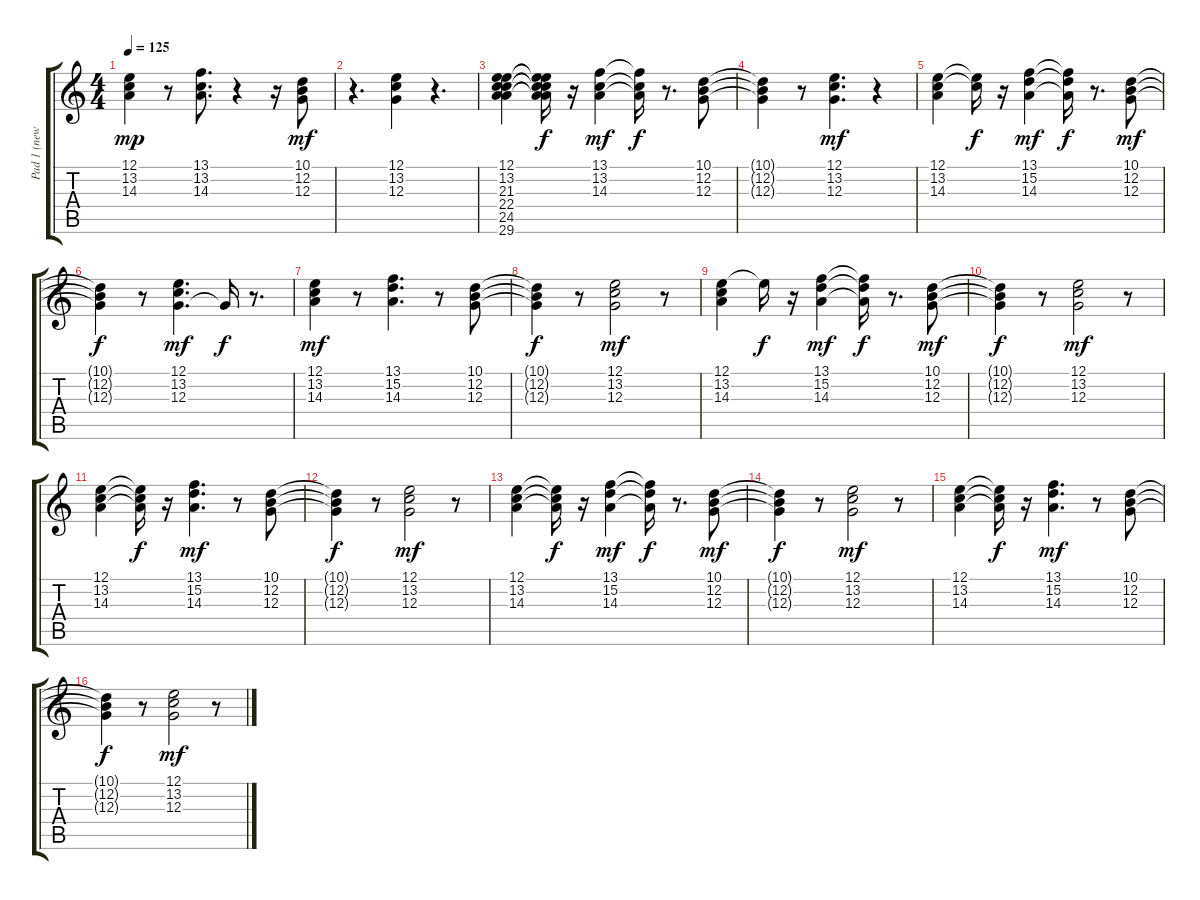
\track ("Pad 1 (new age)" "Pad 1 (new") {instrument pad1newage}
\staff {score tabs}
\tuning (E4 B3 G3 D3 A2 E2) {hide}
\ts (4 4)
\tempo 125
\clef g2
\ks c
(12.1 13.2 14.3).4{dy mp} r.8 (13.1 13.2 14.3).8{d} r.4 r.16 (10.1 12.2 12.3).8{dy mf} |
r.4{d} (12.1 13.2 12.3).4 r.4{d} |
(12.1 13.2 21.3 22.4 24.5 29.6).4 (12.1{t} 13.2{t} 21.3{t} 22.4{t} 24.5{t} 29.6{t}).16{dy f} r.16 (13.1 13.2 14.3).4{dy mf} (13.1{t} 13.2{t} 14.3{t}).16{dy f} r.8{d} (10.1 12.2 12.3).8 |
(10.1{t} 12.2{t} 12.3{t}).4 r.8 (12.1 13.2 12.3).4{d dy mf} r.4 |
(12.1 13.2 14.3).4 (12.1{t} 13.2{t}).16{dy f} r.16 (13.1 15.2 14.3).4{dy mf} (13.1{t} 15.2{t} 14.3{t}).16{dy f} r.8{d} (10.1 12.2 12.3).8{dy mf} |
(10.1{t} 12.2{t} 12.3{t}).4{dy f} r.8 (12.1 13.2 12.3).4{d dy mf} 12.3{t}.16{dy f} r.8{d} |
(12.1 13.2 14.3).4{dy mf} r.8 (13.1 15.2 14.3).4{d} r.8 (10.1 12.2 12.3).8 |
(10.1{t} 12.2{t} 12.3{t}).4{dy f} r.8 (12.1 13.2 12.3).2{dy mf} r.8 |
(12.1 13.2 14.3).4 12.1{t}.16{dy f} r.16 (13.1 15.2 14.3).4{dy mf} (13.1{t} 15.2{t} 14.3{t}).16{dy f} r.8{d} (10.1 12.2 12.3).8{dy mf} |
(10.1{t} 12.2{t} 12.3{t}).4{dy f} r.8 (12.1 13.2 12.3).2{dy mf} r.8 |
(12.1 13.2 14.3).4 (12.1{t} 13.2{t} 14.3{t}).16{dy f} r.16 (13.1 15.2 14.3).4{d dy mf} r.8 (10.1 12.2 12.3).8 |
(10.1{t} 12.2{t} 12.3{t}).4{dy f} r.8 (12.1 13.2 12.3).2{dy mf} r.8 |
(12.1 13.2 14.3).4 (12.1{t} 13.2{t} 14.3{t}).16{dy f} r.16 (13.1 15.2 14.3).4{dy mf} (13.1{t} 15.2{t} 14.3{t}).16{dy f} r.8{d} (10.1 12.2 12.3).8{dy mf} |
(10.1{t} 12.2{t} 12.3{t}).4{dy f} r.8 (12.1 13.2 12.3).2{dy mf} r.8 |
(12.1 13.2 14.3).4 (12.1{t} 13.2{t} 14.3{t}).16{dy f} r.16 (13.1 15.2 14.3).4{d dy mf} r.8 (10.1 12.2 12.3).8 |
(10.1{t} 12.2{t} 12.3{t}).4{dy f} r.8 (12.1 13.2 12.3).2{dy mf} r.8
